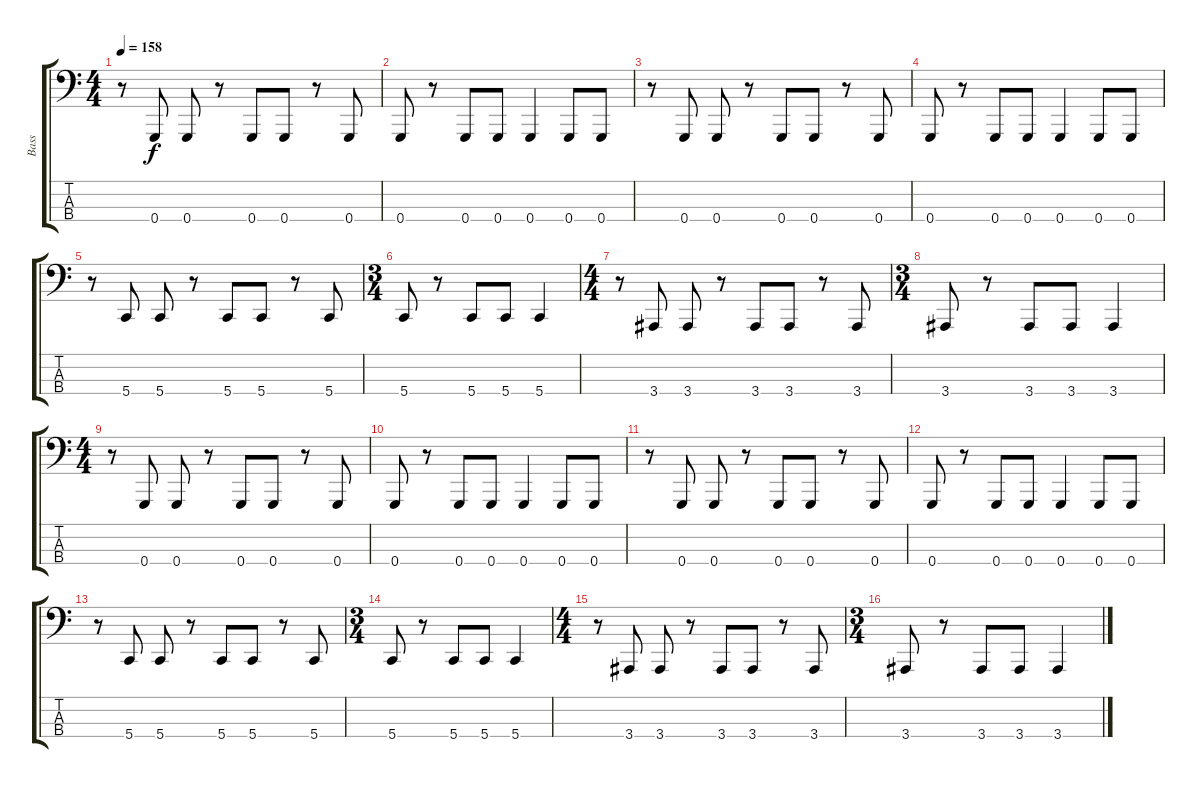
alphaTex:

\track ("Bass" "Bass") {instrument electricbassfinger}
\staff {score tabs}
\tuning (F2 C2 G1 G0) {hide}
\ts (4 4)
\tempo 158
\clef f4
\ks c
r.8{dy f} 0.4.8 0.4.8 r.8 0.4.8 0.4.8 r.8 0.4.8 |
0.4.8 r.8 0.4.8 0.4.8 0.4.4 0.4.8 0.4.8 |
r.8 0.4.8 0.4.8 r.8 0.4.8 0.4.8 r.8 0.4.8 |
0.4.8 r.8 0.4.8 0.4.8 0.4.4 0.4.8 0.4.8 |
r.8 5.4.8 5.4.8 r.8 5.4.8 5.4.8 r.8 5.4.8 |
\ts (3 4)
5.4.8 r.8 5.4.8 5.4.8 5.4.4 |
\ts (4 4)
r.8 3.4.8 3.4.8 r.8 3.4.8 3.4.8 r.8 3.4.8 |
\ts (3 4)
3.4.8 r.8 3.4.8 3.4.8 3.4.4 |
\ts (4 4)
r.8 0.4.8 0.4.8 r.8 0.4.8 0.4.8 r.8 0.4.8 |
0.4.8 r.8 0.4.8 0.4.8 0.4.4 0.4.8 0.4.8 |
r.8 0.4.8 0.4.8 r.8 0.4.8 0.4.8 r.8 0.4.8 |
0.4.8 r.8 0.4.8 0.4.8 0.4.4 0.4.8 0.4.8 |
r.8 5.4.8 5.4.8 r.8 5.4.8 5.4.8 r.8 5.4.8 |
\ts (3 4)
5.4.8 r.8 5.4.8 5.4.8 5.4.4 |
\ts (4 4)
r.8 3.4.8 3.4.8 r.8 3.4.8 3.4.8 r.8 3.4.8 |
\ts (3 4)
3.4.8 r.8 3.4.8 3.4.8 3.4.4
